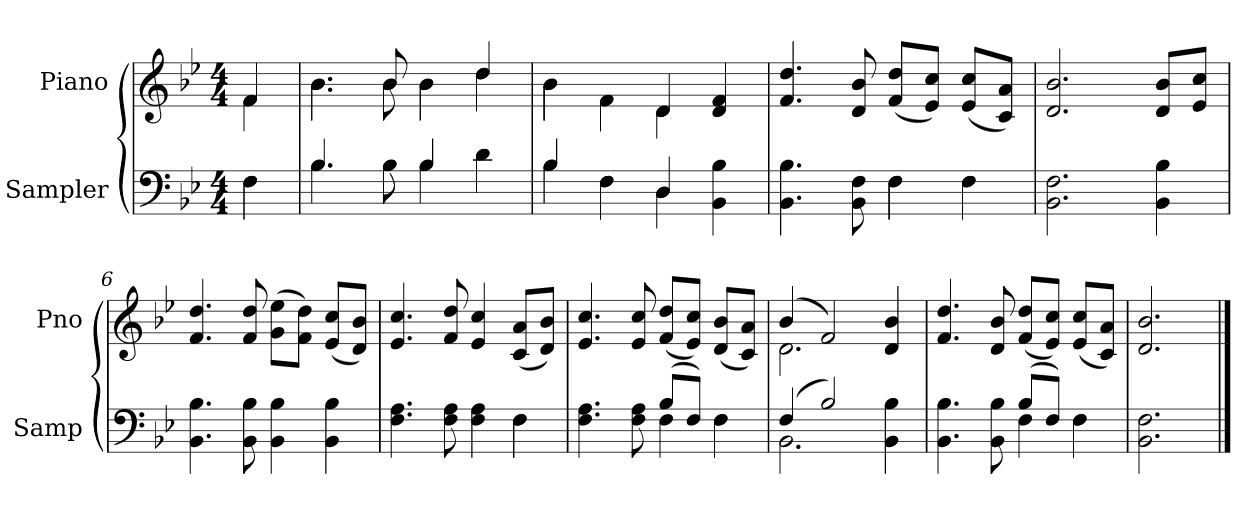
**kern	**kern
*part2	*part1
*staff2	*staff1
*I"Sampler	*I"Piano
*I'Samp	*I'Pno
*clefF4	*clefG2
*k[b-e-]	*k[b-e-]
*B-:	*B-:
*M4/4	*M4/4
=1	=1
*^	*^
4F\	4F	4f/	4f
=2	=2	=2	=2
4.B-/	4.B-	4.b-\	4.b-
8B-\	8B-	8b-/	8b-
4B-/	4B-	4b-\	4b-
4d\	4d	4dd/	4dd
=3	=3	=3	=3
4B-/	4B-	4b-\	4b-
4F\	4F	4f\	4f
4D/	4D	4d/	4d
4BB- 4B-	4ryy	4d 4f	4ryy
*	*	*v	*v
=4	=4	=4
4.BB- 4.B-	2ryy	4.f 4.dd
8BB- 8F	.	8d 8b-
4F\	4F	(8f/ 8dd/L
.	.	8e-/ 8cc/J)
4F\	4F	(8e-/ 8cc/L
.	.	8c/ 8a/J)
*v	*v	*
=5	=5
2.BB- 2.F	2.d 2.b-
4BB- 4B-	8d/ 8b-/L
.	8e-/ 8cc/J
=6	=6
4.BB- 4.B-	4.f 4.dd
8BB- 8B-	8f 8dd
4BB- 4B-	(8g\ 8ee-\L
.	8f\ 8dd\J)
4BB- 4B-	(8e-/ 8cc/L
.	8d/ 8b-/J)
=7	=7
*^	*
4.F 4.A	2.ryy	4.e- 4.cc
8F 8A	.	8f 8dd
4F 4A	.	4e- 4cc
4F\	4F	(8c/ 8a/L
.	.	8d/ 8b-/J)
=8	=8	=8
4.F 4.A	2ryy	4.e- 4.cc
8F 8A	.	8e- 8cc
(8B-/L	4F	(8f/ 8dd/L
8F/J)	.	8e-/ 8cc/J)
4F\	4F	(8d/ 8b-/L
.	.	8c/ 8a/J)
=9	=9	=9
*	*	*^
(4F/	2.BB-	(4b-/	2.d
2B-/)	.	2f/)	.
4BB- 4B-	4ryy	4d 4b-	4ryy
*	*	*v	*v
=10	=10	=10
4.BB- 4.B-	2ryy	4.f 4.dd
8BB- 8B-	.	8d 8b-
(8B-/L	4F	(8f/ 8dd/L
8F/J)	.	8e-/ 8cc/J)
4F\	4F	(8e-/ 8cc/L
.	.	8c/ 8a/J)
*v	*v	*
=11	=11
2.BB- 2.F	2.d 2.b-
==	==
*-	*-
